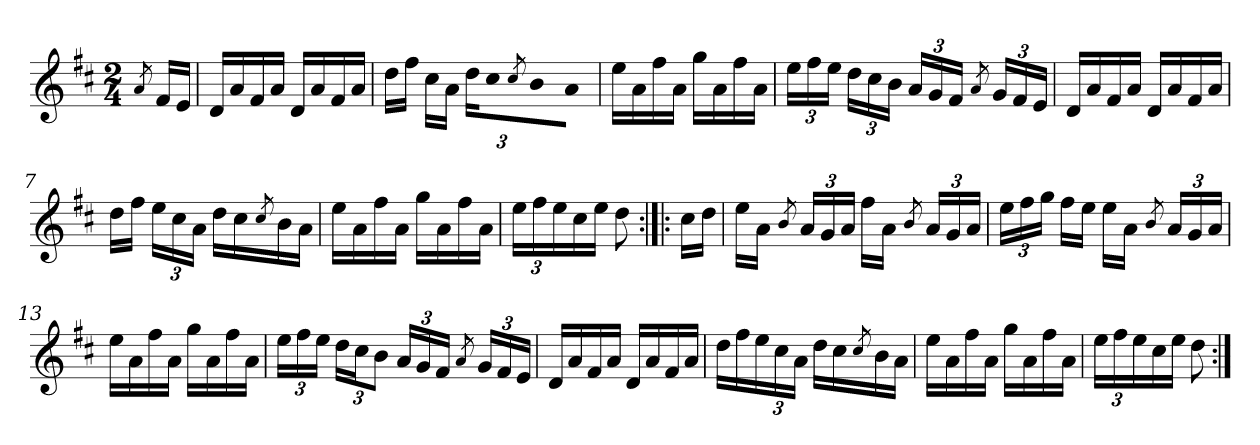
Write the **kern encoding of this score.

**kern
*part1
*staff1
*clefG2
*k[f#c#]
*D:
*M2/4
=1
8qa/
16f#/LL
16e/JJ
=2
16d/LL
16a/
16f#/
16a/JJ
16d/LL
16a/
16f#/
16a/JJ
=3
16dd\LL
16ff#\JJ
*Xbrackettup
24cc#\LL
24a\JJ
24dd\LL
16cc#\
8qcc#/
16b\
16a\JJ
=4
16ee\LL
16a\
16ff#\
16a\JJ
16gg\LL
16a\
16ff#\
16a\JJ
=5
24ee\LL
24ff#\
24ee\JJ
24dd\LL
24cc#\
24b\JJ
24a/LL
24g/
24f#/JJ
8qa/
24g/LL
24f#/
24e/JJ
=6
16d/LL
16a/
16f#/
16a/JJ
16d/LL
16a/
16f#/
16a/JJ
!!LO:LB:g=z
=7
16dd\LL
16ff#\JJ
24ee\LL
24cc#\
24a\JJ
16dd\LL
16cc#\
8qcc#/
16b\
16a\JJ
=8
16ee\LL
16a\
16ff#\
16a\JJ
16gg\LL
16a\
16ff#\
16a\JJ
=9
24ee\LL
24ff#\
24ee\
16cc#\
16ee\JJ
8dd\
=10:|!|:
16cc#\LL
16dd\JJ
=11
16ee\LL
16a\JJ
8qb/
24a/LL
24g/
24a/JJ
16ff#\LL
16a\JJ
8qb/
24a/LL
24g/
24a/JJ
!!LO:LB:g=z
=12
24ee\LL
24ff#\
24gg\JJ
16ff#\LL
16ee\JJ
16ee\LL
16a\JJ
8qb/
24a/LL
24g/
24a/JJ
=13
16ee\LL
16a\
16ff#\
16a\JJ
16gg\LL
16a\
16ff#\
16a\JJ
=14
24ee\LL
24ff#\
24ee\JJ
24dd\LL
24cc#\J
12b\J
24a/LL
24g/
24f#/JJ
8qa/
24g/LL
24f#/
24e/JJ
!LO:N:vis=256
192ryy
=15
16d/LL
16a/
16f#/
16a/JJ
16d/LL
16a/
16f#/
16a/JJ
=16
16dd\LL
16ff#\
24ee\
24cc#\
24a\JJ
16dd\LL
16cc#\
8qcc#/
16b\
16a\JJ
!!LO:LB:g=z
=17
16ee\LL
16a\
16ff#\
16a\JJ
16gg\LL
16a\
16ff#\
16a\JJ
=18
24ee\LL
24ff#\
24ee\
16cc#\
16ee\JJ
8dd\
=:|!
*-
